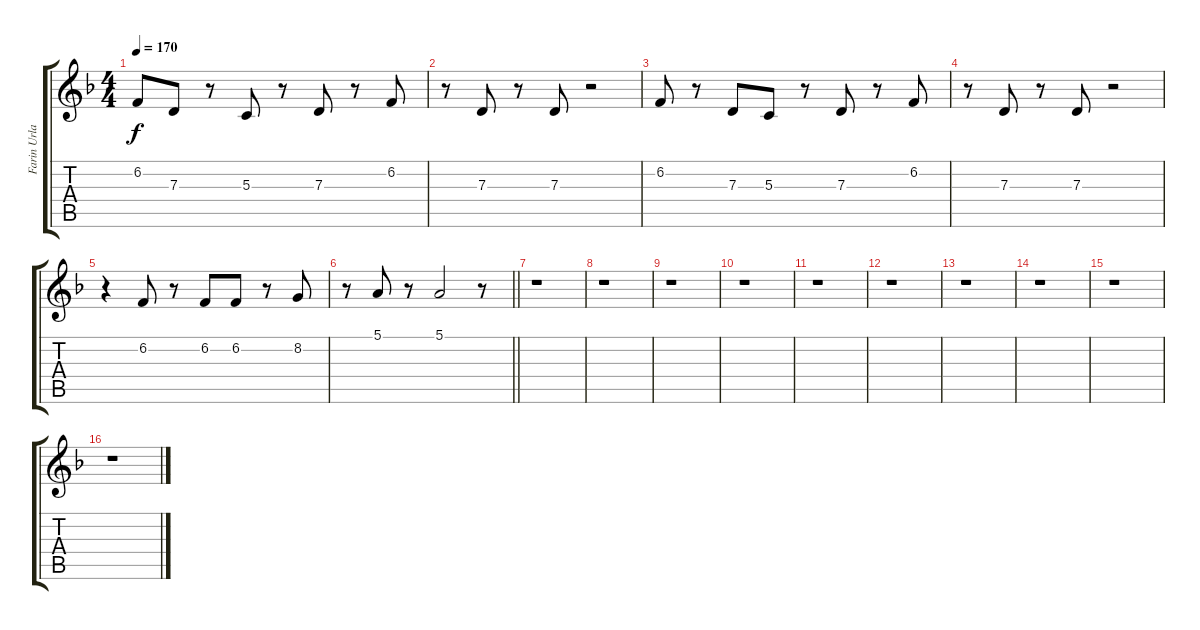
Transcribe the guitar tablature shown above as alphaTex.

\track ("Farin Urlaub" "Farin Urla") {instrument lead2sawtooth}
\staff {score tabs}
\tuning (E4 B3 G3 D3 A2 E2) {hide}
\ts (4 4)
\tempo 170
\clef g2
\ks f
6.2.8{dy f} 7.3.8 r.8 5.3.8 r.8 7.3.8 r.8 6.2.8 |
r.8 7.3.8 r.8 7.3.8 r.2 |
6.2.8 r.8 7.3.8 5.3.8 r.8 7.3.8 r.8 6.2.8 |
r.8 7.3.8 r.8 7.3.8 r.2 |
r.4 6.2.8 r.8 6.2.8 6.2.8 r.8 8.2.8 |
\barLineRight lightlight
r.8 5.1.8 r.8 5.1.2 r.8 |
r.1 |
r.1 |
r.1 |
r.1 |
r.1 |
r.1 |
r.1 |
r.1 |
r.1 |
r.1
